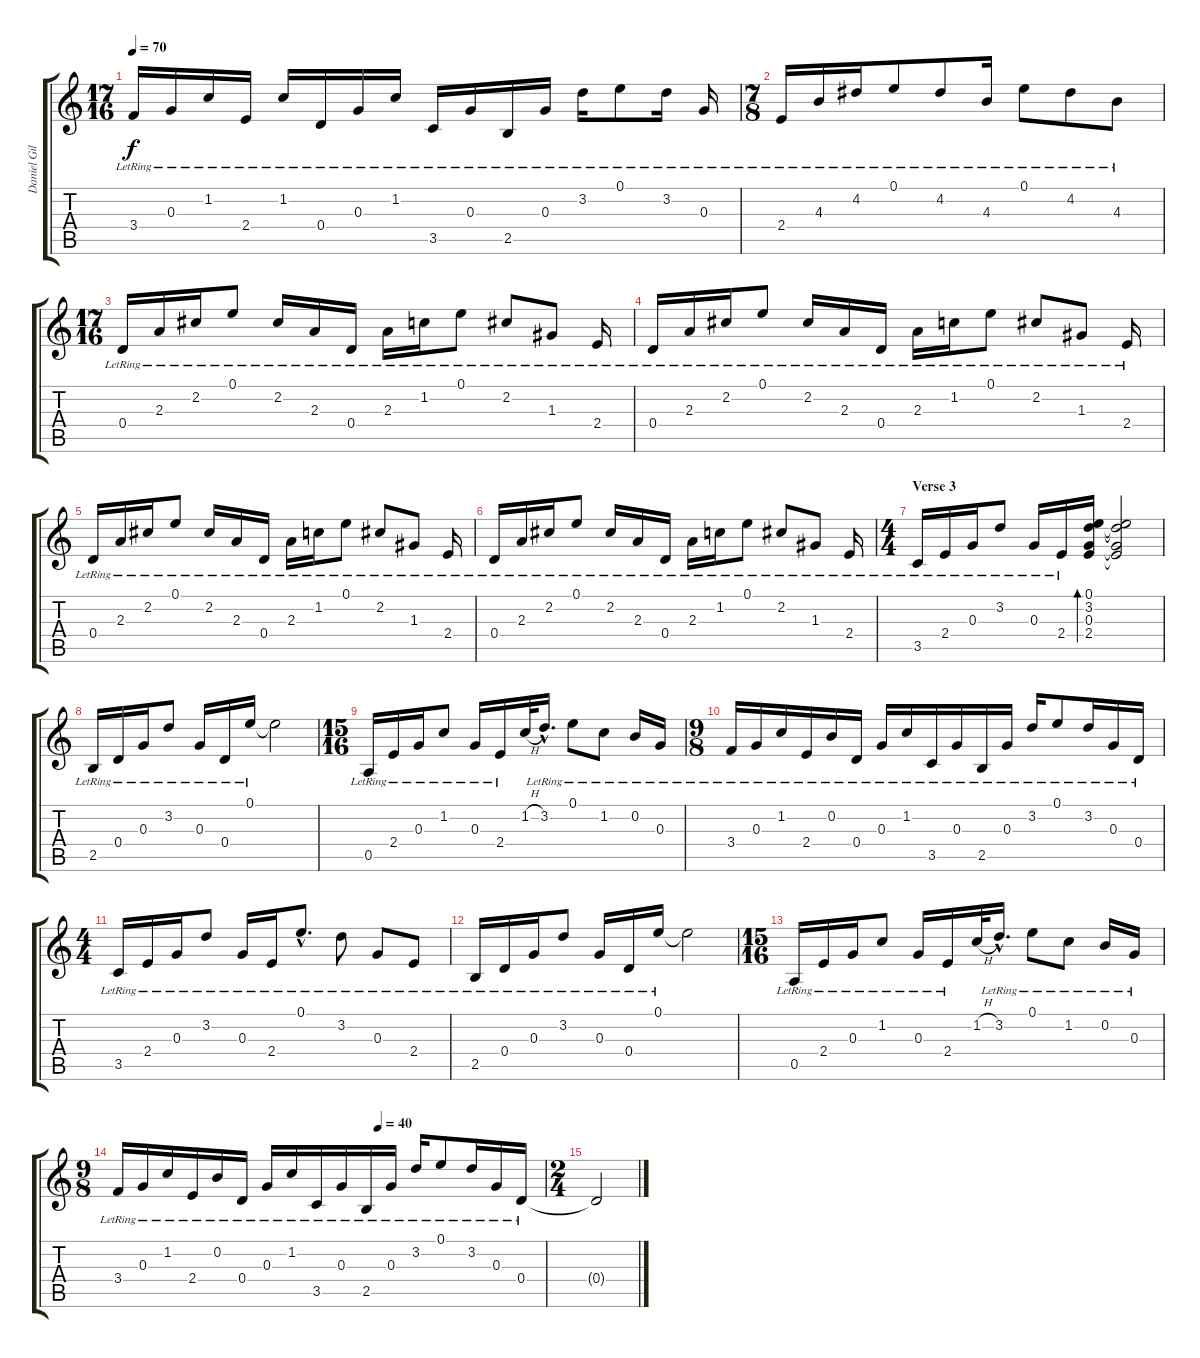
\track ("Daniel Gildenlow" "Daniel Gil") {instrument electricguitarjazz}
\staff {score tabs}
\tuning (E4 B3 G3 D3 A2 E2) {hide}
\ts (17 16)
\tempo 70
\clef g2
\ks c
3.4{lr}.16{dy f} 0.3{lr}.16 1.2{lr}.16 2.4{lr}.16 1.2{lr}.16 0.4{lr}.16 0.3{lr}.16 1.2{lr}.16 3.5{lr}.16 0.3{lr}.16 2.5{lr}.16 0.3{lr}.16 3.2{lr}.16 0.1{lr}.8 3.2{lr}.16 0.3{lr}.16 |
\ts (7 8)
2.4{lr}.16 4.3{lr}.16 4.2{lr}.16 0.1{lr}.8 4.2{lr}.8 4.3{lr}.16 0.1{lr}.8 4.2{lr}.8 4.3{lr}.8 |
\ts (17 16)
0.4{lr}.16 2.3{lr}.16 2.2{lr}.16 0.1{lr}.8 2.2{lr}.16 2.3{lr}.16 0.4{lr}.16 2.3{lr}.16 1.2{lr}.16 0.1{lr}.8 2.2{lr}.8 1.3{lr}.8 2.4{lr}.16 |
0.4{lr}.16 2.3{lr}.16 2.2{lr}.16 0.1{lr}.8 2.2{lr}.16 2.3{lr}.16 0.4{lr}.16 2.3{lr}.16 1.2{lr}.16 0.1{lr}.8 2.2{lr}.8 1.3{lr}.8 2.4{lr}.16 |
0.4{lr}.16 2.3{lr}.16 2.2{lr}.16 0.1{lr}.8 2.2{lr}.16 2.3{lr}.16 0.4{lr}.16 2.3{lr}.16 1.2{lr}.16 0.1{lr}.8 2.2{lr}.8 1.3{lr}.8 2.4{lr}.16 |
0.4{lr}.16 2.3{lr}.16 2.2{lr}.16 0.1{lr}.8 2.2{lr}.16 2.3{lr}.16 0.4{lr}.16 2.3{lr}.16 1.2{lr}.16 0.1{lr}.8 2.2{lr}.8 1.3{lr}.8 2.4{lr}.16 |
\ts (4 4)
\section ("" "Verse 3")
3.5{lr}.16 2.4{lr}.16 0.3{lr}.16 3.2{lr}.8 0.3{lr}.16 2.4{lr}.16 (0.1 3.2 0.3 2.4).16{bd 240} (0.1{t} 3.2{t} 0.3{t} 2.4{t}).2 |
2.5{lr}.16 0.4{lr}.16 0.3{lr}.16 3.2{lr}.8 0.3{lr}.16 0.4{lr}.16 0.1{lr}.16 0.1{t}.2 |
\ts (15 16)
0.5{lr}.16 2.4{lr}.16 0.3{lr}.16 1.2{lr}.8 0.3{lr}.16 2.4{lr}.16 1.2{h}.32 3.2{hac lr}.16{d} 0.1{lr}.8 1.2{lr}.8 0.2{lr}.16 0.3{lr}.16 |
\ts (9 8)
3.4{lr}.16 0.3{lr}.16 1.2{lr}.16 2.4{lr}.16 0.2{lr}.16 0.4{lr}.16 0.3{lr}.16 1.2{lr}.16 3.5{lr}.16 0.3{lr}.16 2.5{lr}.16 0.3{lr}.16 3.2{lr}.16 0.1{lr}.8 3.2{lr}.16 0.3{lr}.16 0.4{lr}.16 |
\ts (4 4)
3.5{lr}.16 2.4{lr}.16 0.3{lr}.16 3.2{lr}.8 0.3{lr}.16 2.4{lr}.16 0.1{hac lr}.8{d} 3.2{lr}.8 0.3{lr}.8 2.4{lr}.8 |
2.5{lr}.16 0.4{lr}.16 0.3{lr}.16 3.2{lr}.8 0.3{lr}.16 0.4{lr}.16 0.1{lr}.16 0.1{t}.2 |
\ts (15 16)
0.5{lr}.16 2.4{lr}.16 0.3{lr}.16 1.2{lr}.8 0.3{lr}.16 2.4{lr}.16 1.2{h}.32 3.2{hac lr}.16{d} 0.1{lr}.8 1.2{lr}.8 0.2{lr}.16 0.3{lr}.16 |
\ts (9 8)
\tempo (40 0.6111111111111112)
3.4{lr}.16 0.3{lr}.16 1.2{lr}.16 2.4{lr}.16 0.2{lr}.16 0.4{lr}.16 0.3{lr}.16 1.2{lr}.16 3.5{lr}.16 0.3{lr}.16 2.5{lr}.16 0.3{lr}.16 3.2{lr}.16 0.1{lr}.8 3.2{lr}.16 0.3{lr}.16 0.4{lr}.16 |
\ts (2 4)
0.4{t}.2
